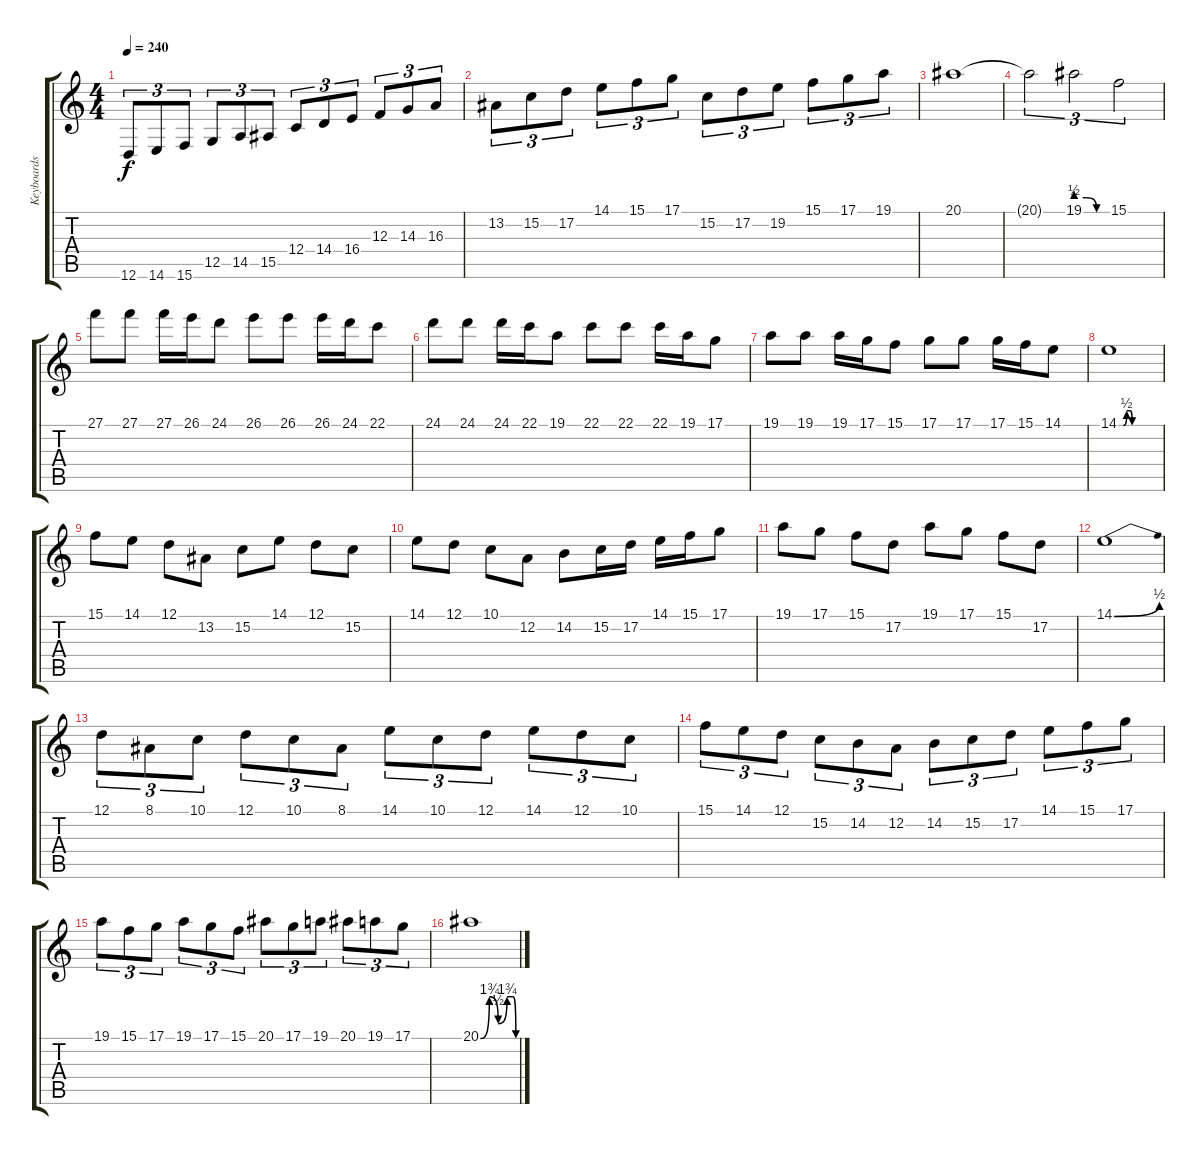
\track ("Keyboards" "Keyboards") {instrument orchestralharp}
\staff {score tabs}
\tuning (D4 A3 F3 C3 G2 D2) {hide}
\ts (4 4)
\tempo 240
\clef g2
\ks c
12.6.8{tu (3 2) dy f} 14.6.8{tu (3 2)} 15.6.8{tu (3 2)} 12.5.8{tu (3 2)} 14.5.8{tu (3 2)} 15.5.8{tu (3 2)} 12.4.8{tu (3 2)} 14.4.8{tu (3 2)} 16.4.8{tu (3 2)} 12.3.8{tu (3 2)} 14.3.8{tu (3 2)} 16.3.8{tu (3 2)} |
13.2.8{tu (3 2)} 15.2.8{tu (3 2)} 17.2.8{tu (3 2)} 14.1.8{tu (3 2)} 15.1.8{tu (3 2)} 17.1.8{tu (3 2)} 15.2.8{tu (3 2)} 17.2.8{tu (3 2)} 19.2.8{tu (3 2)} 15.1.8{tu (3 2)} 17.1.8{tu (3 2)} 19.1.8{tu (3 2)} |
20.1.1 |
20.1{t}.2{tu (3 2)} 19.1{be (custom 0 2 20 2 40 0 60 0)}.2{tu (3 2)} 15.1.2{tu (3 2)} |
27.1.8 27.1.8 27.1.16 26.1.16 24.1.8 26.1.8 26.1.8 26.1.16 24.1.16 22.1.8 |
24.1.8 24.1.8 24.1.16 22.1.16 19.1.8 22.1.8 22.1.8 22.1.16 19.1.16 17.1.8 |
19.1.8 19.1.8 19.1.16 17.1.16 15.1.8 17.1.8 17.1.8 17.1.16 15.1.16 14.1.8 |
14.1{be (custom 0 0 7 0 12 2 17 2 20 0 45 0 60 0)}.1 |
15.1.8 14.1.8 12.1.8 13.2.8 15.2.8 14.1.8 12.1.8 15.2.8 |
14.1.8 12.1.8 10.1.8 12.2.8 14.2.8 15.2.16 17.2.16 14.1.16 15.1.16 17.1.8 |
19.1.8 17.1.8 15.1.8 17.2.8 19.1.8 17.1.8 15.1.8 17.2.8 |
14.1{be (bend 0 0 60 2)}.1 |
12.1.8{tu (3 2)} 8.1.8{tu (3 2)} 10.1.8{tu (3 2)} 12.1.8{tu (3 2)} 10.1.8{tu (3 2)} 8.1.8{tu (3 2)} 14.1.8{tu (3 2)} 10.1.8{tu (3 2)} 12.1.8{tu (3 2)} 14.1.8{tu (3 2)} 12.1.8{tu (3 2)} 10.1.8{tu (3 2)} |
15.1.8{tu (3 2)} 14.1.8{tu (3 2)} 12.1.8{tu (3 2)} 15.2.8{tu (3 2)} 14.2.8{tu (3 2)} 12.2.8{tu (3 2)} 14.2.8{tu (3 2)} 15.2.8{tu (3 2)} 17.2.8{tu (3 2)} 14.1.8{tu (3 2)} 15.1.8{tu (3 2)} 17.1.8{tu (3 2)} |
19.1.8{tu (3 2)} 15.1.8{tu (3 2)} 17.1.8{tu (3 2)} 19.1.8{tu (3 2)} 17.1.8{tu (3 2)} 15.1.8{tu (3 2)} 20.1.8{tu (3 2)} 17.1.8{tu (3 2)} 19.1.8{tu (3 2)} 20.1.8{tu (3 2)} 19.1.8{tu (3 2)} 17.1.8{tu (3 2)} |
20.1{be (custom 0 0 15 7 30 2 45 7 55 7 60 0)}.1
